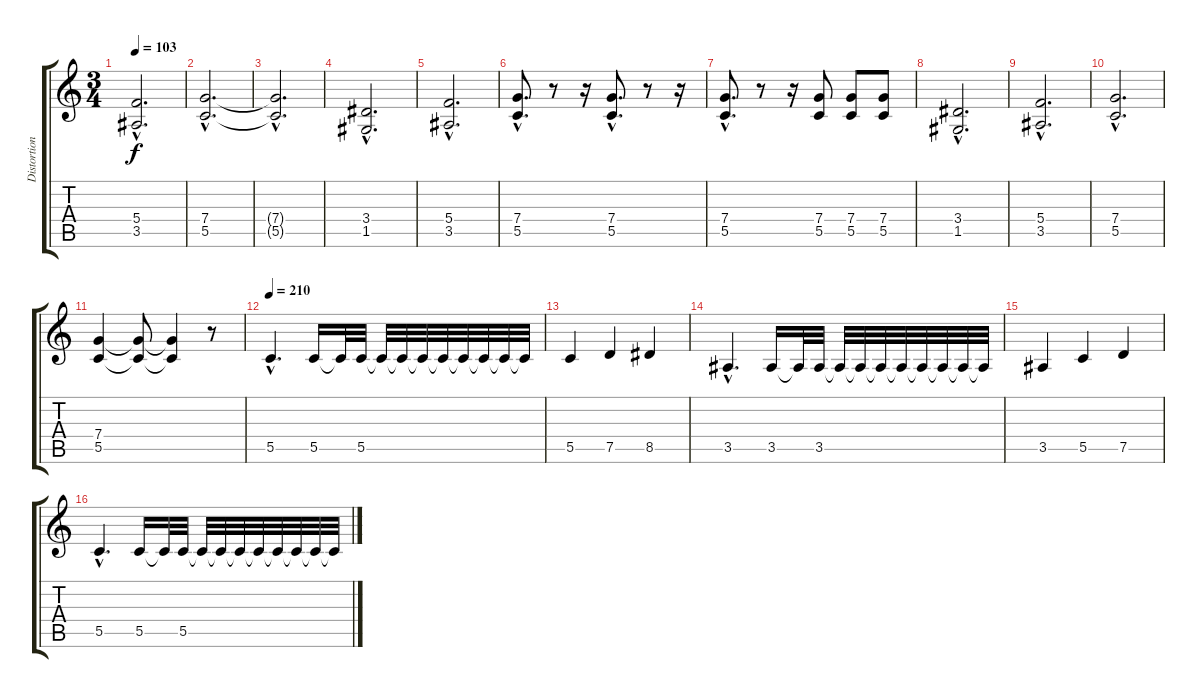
\track ("Distortion Guitar 1" "Distortion") {instrument distortionguitar}
\staff {score tabs}
\tuning (D4 A3 F3 C3 G2 C2) {hide}
\ts (3 4)
\tempo 103
\clef g2
\ks c
(5.4{hac} 3.5{hac}).2{d dy f} |
(7.4{hac} 5.5{hac}).2{d} |
(7.4{hac t} 5.5{hac t}).2{d} |
(3.4{hac} 1.5{hac}).2{d} |
(5.4{hac} 3.5{hac}).2{d} |
(7.4{hac} 5.5{hac}).8{d} r.8 r.16 (7.4{hac} 5.5{hac}).8{d} r.8 r.16 |
(7.4{hac} 5.5{hac}).8{d} r.8 r.16 (7.4 5.5).8 (7.4 5.5).8 (7.4 5.5).8 |
(3.4{hac} 1.5{hac}).2{d} |
(5.4{hac} 3.5{hac}).2{d} |
(7.4{hac} 5.5{hac}).2{d} |
(7.4 5.5).4 (7.4{t} 5.5{t}).8 (7.4{t} 5.5{t}).4 r.8 |
\tempo 210
5.5{hac}.4{d} 5.5.16 5.5{t}.32 5.5.32 5.5{t}.32 5.5{t}.32 5.5{t}.32 5.5{t}.32 5.5{t}.32 5.5{t}.32 5.5{t}.32 5.5{t}.32 |
5.5.4 7.5.4 8.5.4 |
3.5{hac}.4{d} 3.5.16 3.5{t}.32 3.5.32 3.5{t}.32 3.5{t}.32 3.5{t}.32 3.5{t}.32 3.5{t}.32 3.5{t}.32 3.5{t}.32 3.5{t}.32 |
3.5.4 5.5.4 7.5.4 |
5.5{hac}.4{d} 5.5.16 5.5{t}.32 5.5.32 5.5{t}.32 5.5{t}.32 5.5{t}.32 5.5{t}.32 5.5{t}.32 5.5{t}.32 5.5{t}.32 5.5{t}.32
